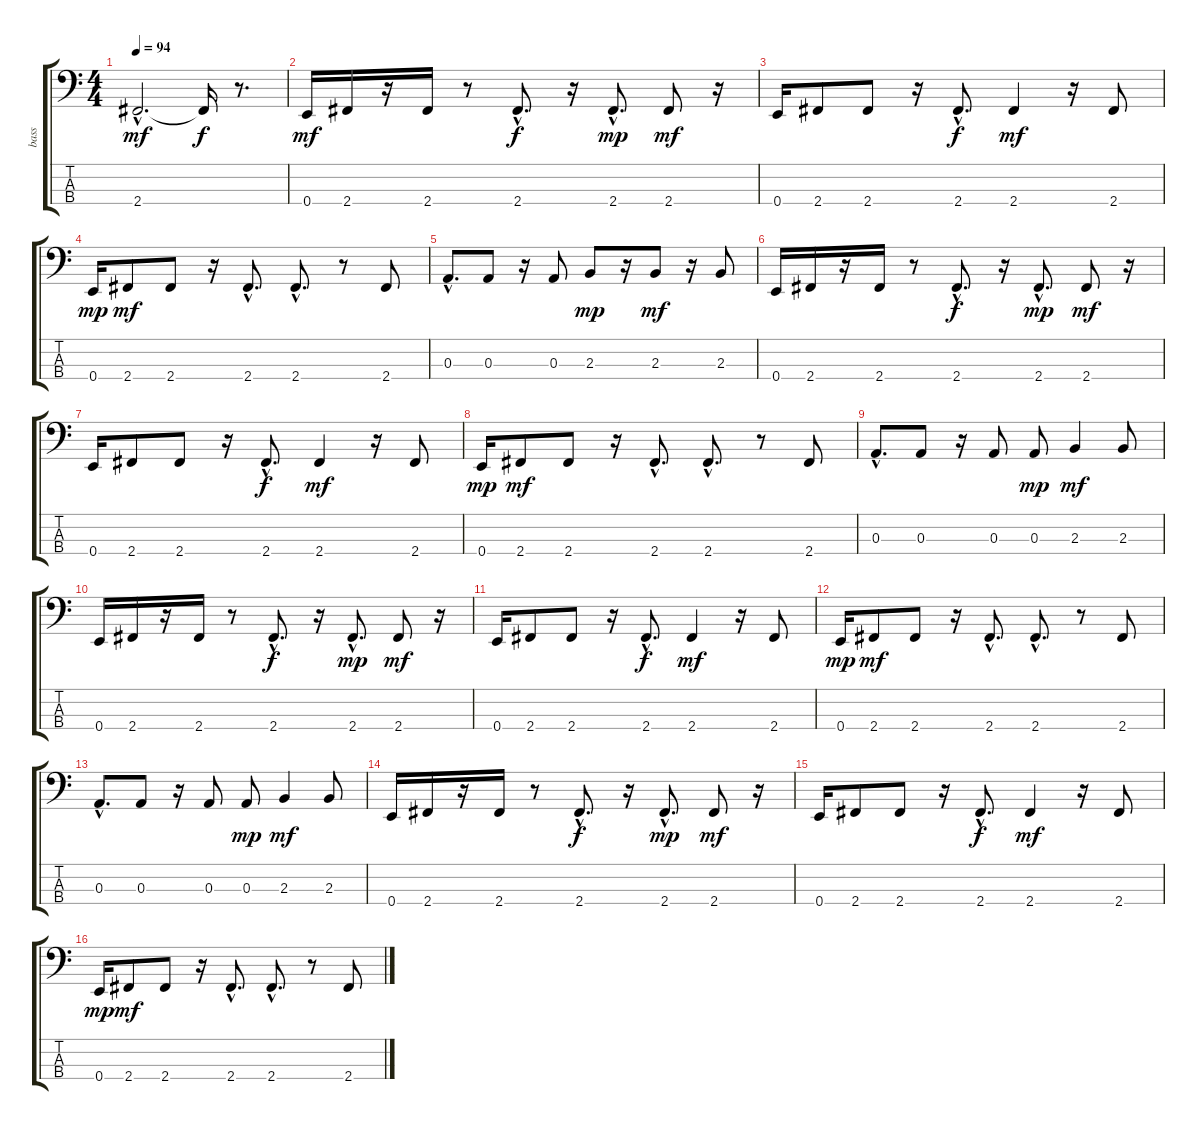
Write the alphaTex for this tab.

\track ("bass" "bass") {instrument electricbasspick}
\staff {score tabs}
\tuning (G2 D2 A1 E1) {hide}
\ts (4 4)
\tempo 94
\clef f4
\ks c
2.4{hac}.2{d dy mf} 2.4{t}.16{dy f} r.8{d} |
0.4.16{dy mf} 2.4.16 r.16 2.4.16 r.8 2.4{hac}.8{d dy f} r.16 2.4{hac}.8{d dy mp} 2.4.8{dy mf} r.16 |
0.4.16 2.4.8 2.4.8 r.16 2.4{hac}.8{d dy f} 2.4.4{dy mf} r.16 2.4.8 |
0.4.16{dy mp} 2.4.8{dy mf} 2.4.8 r.16 2.4{hac}.8{d} 2.4{hac}.8{d} r.8 2.4.8 |
0.3{hac}.8{d} 0.3.8 r.16 0.3.8 2.3.8{dy mp} r.16 2.3.8{dy mf} r.16 2.3.8 |
0.4.16 2.4.16 r.16 2.4.16 r.8 2.4{hac}.8{d dy f} r.16 2.4{hac}.8{d dy mp} 2.4.8{dy mf} r.16 |
0.4.16 2.4.8 2.4.8 r.16 2.4{hac}.8{d dy f} 2.4.4{dy mf} r.16 2.4.8 |
0.4.16{dy mp} 2.4.8{dy mf} 2.4.8 r.16 2.4{hac}.8{d} 2.4{hac}.8{d} r.8 2.4.8 |
0.3{hac}.8{d} 0.3.8 r.16 0.3.8 0.3.8{dy mp} 2.3.4{dy mf} 2.3.8 |
0.4.16 2.4.16 r.16 2.4.16 r.8 2.4{hac}.8{d dy f} r.16 2.4{hac}.8{d dy mp} 2.4.8{dy mf} r.16 |
0.4.16 2.4.8 2.4.8 r.16 2.4{hac}.8{d dy f} 2.4.4{dy mf} r.16 2.4.8 |
0.4.16{dy mp} 2.4.8{dy mf} 2.4.8 r.16 2.4{hac}.8{d} 2.4{hac}.8{d} r.8 2.4.8 |
0.3{hac}.8{d} 0.3.8 r.16 0.3.8 0.3.8{dy mp} 2.3.4{dy mf} 2.3.8 |
0.4.16 2.4.16 r.16 2.4.16 r.8 2.4{hac}.8{d dy f} r.16 2.4{hac}.8{d dy mp} 2.4.8{dy mf} r.16 |
0.4.16 2.4.8 2.4.8 r.16 2.4{hac}.8{d dy f} 2.4.4{dy mf} r.16 2.4.8 |
0.4.16{dy mp} 2.4.8{dy mf} 2.4.8 r.16 2.4{hac}.8{d} 2.4{hac}.8{d} r.8 2.4.8
